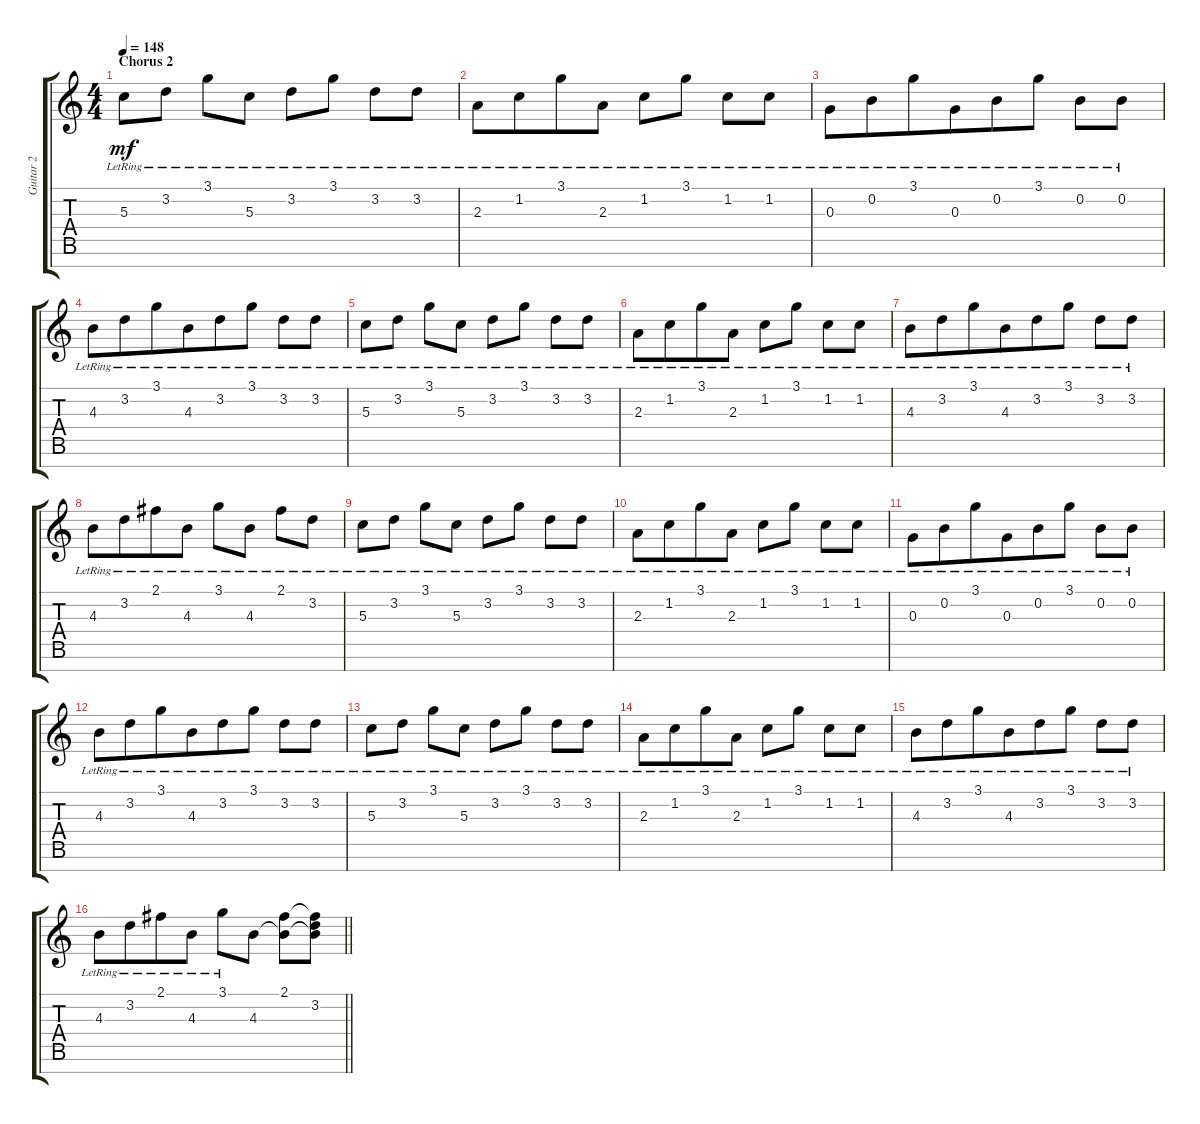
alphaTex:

\track ("Guitar 2" "Guitar 2") {instrument distortionguitar}
\staff {score tabs}
\tuning (E4 B3 G3 D3 A2 E2 B1) {hide}
\ts (4 4)
\section ("" "Chorus 2")
\tempo 148
\clef g2
\ks c
5.3{lr}.8{dy mf balance 8 instrument electricguitarclean} 3.2{lr}.8 3.1{lr}.8{beam merge} 5.3{lr}.8 3.2{lr}.8 3.1{lr}.8 3.2{lr}.8 3.2{lr}.8 |
2.3{lr}.8 1.2{lr}.8{beam merge} 3.1{lr}.8 2.3{lr}.8 1.2{lr}.8 3.1{lr}.8 1.2{lr}.8 1.2{lr}.8 |
0.3{lr}.8 0.2{lr}.8{beam merge} 3.1{lr}.8 0.3{lr}.8{beam merge} 0.2{lr}.8{beam merge} 3.1{lr}.8 0.2{lr}.8 0.2{lr}.8 |
4.3{lr}.8 3.2{lr}.8{beam merge} 3.1{lr}.8{beam merge} 4.3{lr}.8{beam merge} 3.2{lr}.8 3.1{lr}.8 3.2{lr}.8 3.2{lr}.8 |
5.3{lr}.8 3.2{lr}.8 3.1{lr}.8{beam merge} 5.3{lr}.8 3.2{lr}.8 3.1{lr}.8 3.2{lr}.8 3.2{lr}.8 |
2.3{lr}.8 1.2{lr}.8{beam merge} 3.1{lr}.8 2.3{lr}.8 1.2{lr}.8 3.1{lr}.8 1.2{lr}.8 1.2{lr}.8 |
4.3{lr}.8 3.2{lr}.8{beam merge} 3.1{lr}.8 4.3{lr}.8{beam merge} 3.2{lr}.8{beam merge} 3.1{lr}.8 3.2{lr}.8 3.2{lr}.8 |
4.3{lr}.8 3.2{lr}.8{beam merge} 2.1{lr}.8{beam merge} 4.3{lr}.8 3.1{lr}.8 4.3{lr}.8 2.1{lr}.8{beam merge} 3.2{lr}.8 |
5.3{lr}.8 3.2{lr}.8 3.1{lr}.8{beam merge} 5.3{lr}.8 3.2{lr}.8 3.1{lr}.8 3.2{lr}.8 3.2{lr}.8 |
2.3{lr}.8 1.2{lr}.8{beam merge} 3.1{lr}.8 2.3{lr}.8 1.2{lr}.8 3.1{lr}.8 1.2{lr}.8 1.2{lr}.8 |
0.3{lr}.8 0.2{lr}.8{beam merge} 3.1{lr}.8 0.3{lr}.8{beam merge} 0.2{lr}.8{beam merge} 3.1{lr}.8 0.2{lr}.8 0.2{lr}.8 |
4.3{lr}.8 3.2{lr}.8{beam merge} 3.1{lr}.8{beam merge} 4.3{lr}.8{beam merge} 3.2{lr}.8 3.1{lr}.8 3.2{lr}.8 3.2{lr}.8 |
5.3{lr}.8 3.2{lr}.8 3.1{lr}.8{beam merge} 5.3{lr}.8 3.2{lr}.8 3.1{lr}.8 3.2{lr}.8 3.2{lr}.8 |
2.3{lr}.8 1.2{lr}.8{beam merge} 3.1{lr}.8 2.3{lr}.8 1.2{lr}.8 3.1{lr}.8 1.2{lr}.8 1.2{lr}.8 |
4.3{lr}.8 3.2{lr}.8{beam merge} 3.1{lr}.8 4.3{lr}.8{beam merge} 3.2{lr}.8{beam merge} 3.1{lr}.8 3.2{lr}.8 3.2{lr}.8 |
\barLineRight lightlight
4.3{lr}.8 3.2{lr}.8{beam merge} 2.1{lr}.8{beam merge} 4.3{lr}.8 3.1{lr}.8 4.3.8 (2.1 4.3{t}).8{beam merge} (2.1{t} 3.2 4.3{t}).8
